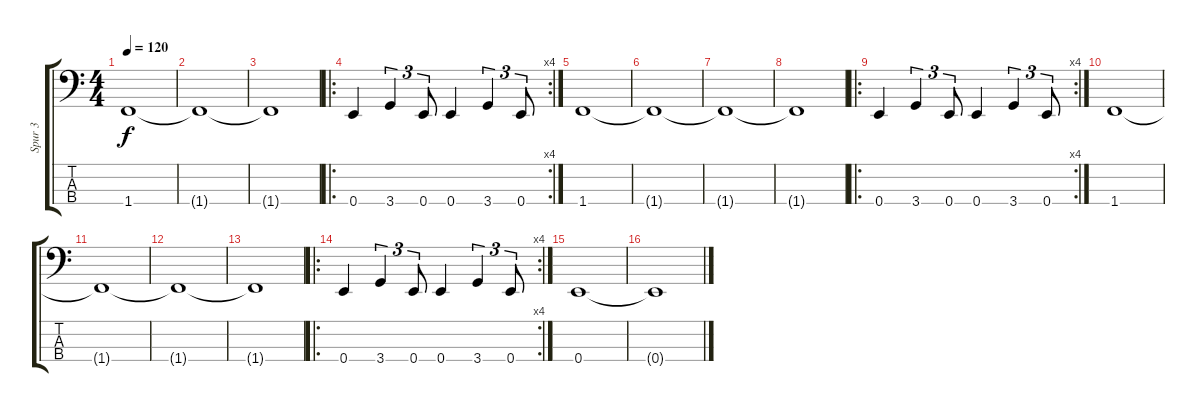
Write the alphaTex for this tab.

\track ("Spur 3" "Spur 3") {instrument slapbass2}
\staff {score tabs}
\tuning (G2 D2 A1 E1) {hide}
\ts (4 4)
\tempo 120
\clef f4
\ks c
1.4{t}.1{dy f} |
1.4{t}.1 |
1.4{t}.1 |
\ro
\rc 4
0.4.4 3.4.4{tu (3 2)} 0.4.8{tu (3 2)} 0.4.4 3.4.4{tu (3 2)} 0.4.8{tu (3 2)} |
1.4.1 |
1.4{t}.1 |
1.4{t}.1 |
1.4{t}.1 |
\ro
\rc 4
0.4.4 3.4.4{tu (3 2)} 0.4.8{tu (3 2)} 0.4.4 3.4.4{tu (3 2)} 0.4.8{tu (3 2)} |
1.4.1 |
1.4{t}.1 |
1.4{t}.1 |
1.4{t}.1 |
\ro
\rc 4
0.4.4 3.4.4{tu (3 2)} 0.4.8{tu (3 2)} 0.4.4 3.4.4{tu (3 2)} 0.4.8{tu (3 2)} |
0.4.1 |
0.4{t}.1
